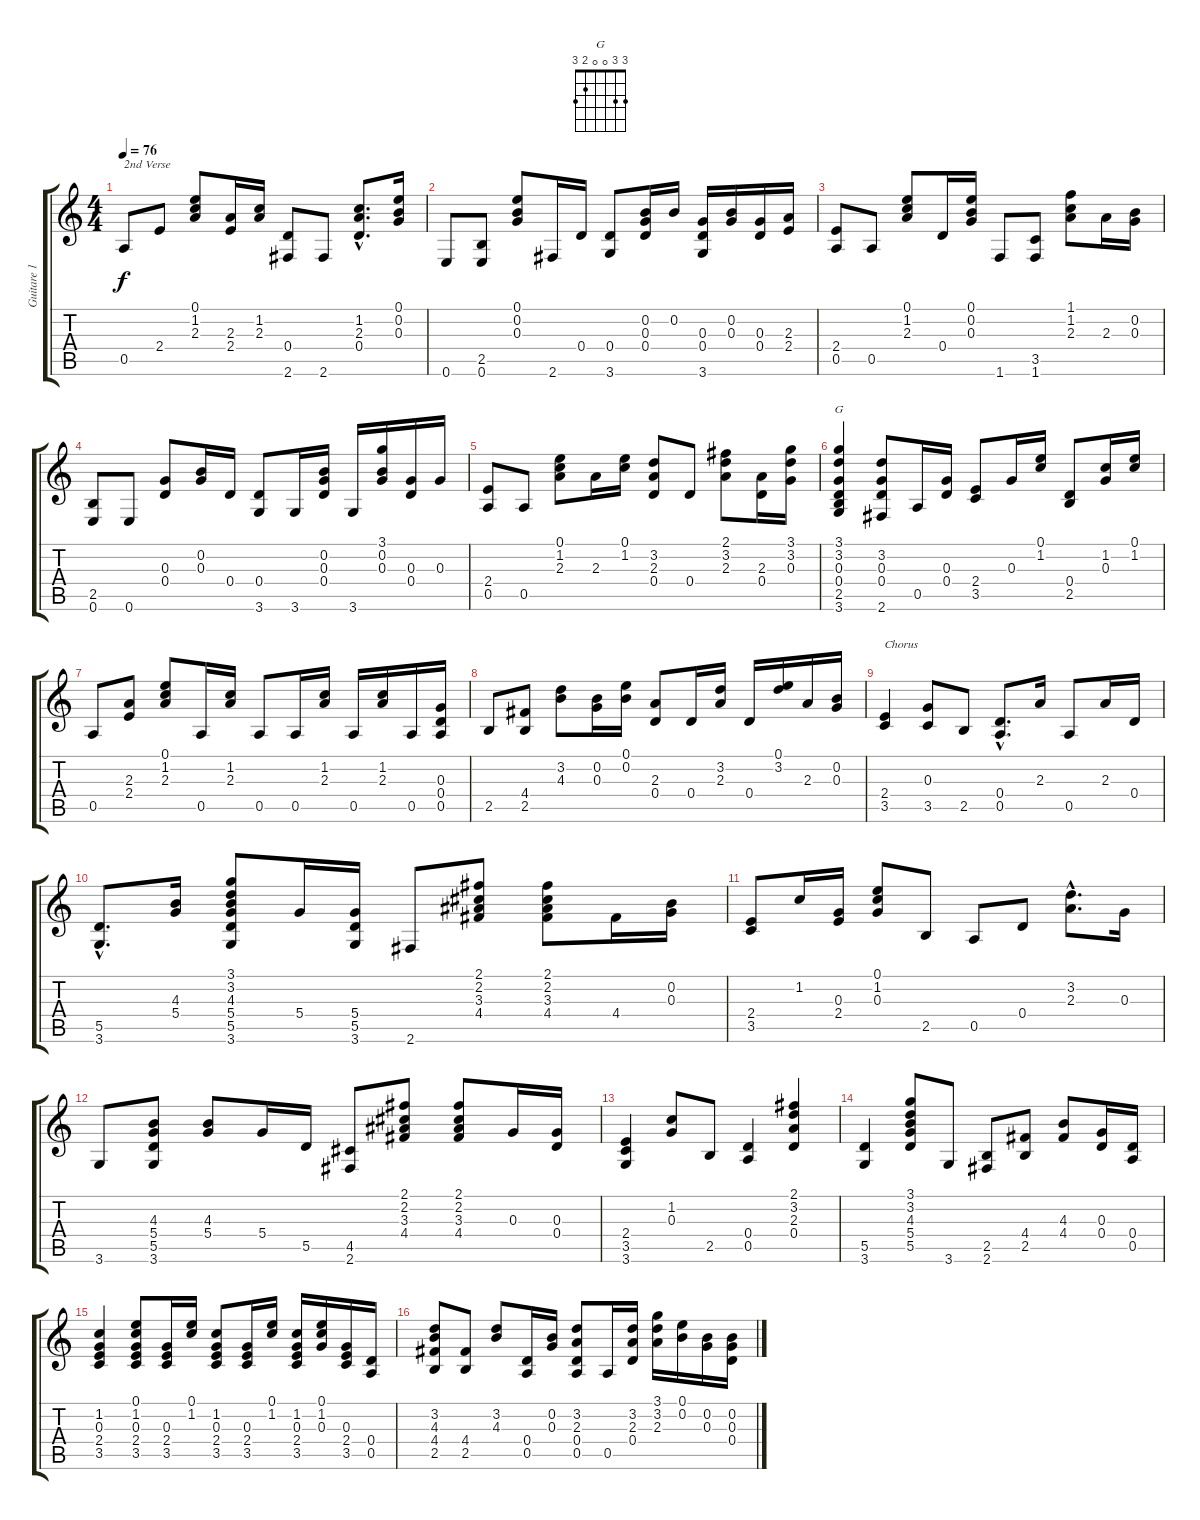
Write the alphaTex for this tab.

\track ("Guitare 1" "Guitare 1") {instrument acousticguitarsteel}
\staff {score tabs}
\tuning (E4 B3 G3 D3 A2 E2) {hide}
\chord ("G" 3 3 0 0 2 3)
\ts (4 4)
\tempo 76
\clef g2
\ks c
0.5.8{txt "2nd Verse" dy f} 2.4.8 (0.1 1.2 2.3).8 (2.3 2.4).16 (1.2 2.3).16 (0.4 2.6).8 2.6.8 (1.2{hac} 2.3{hac} 0.4{hac}).8{d} (0.1 0.2 0.3).16 |
0.6.8 (2.5 0.6).8 (0.1 0.2 0.3).8 2.6.16 0.4.16 (0.4 3.6).8 (0.2 0.3 0.4).16 0.2.16 (0.3 0.4 3.6).16 (0.2 0.3).16 (0.3 0.4).16 (2.3 2.4).16 |
(2.4 0.5).8 0.5.8 (0.1 1.2 2.3).8 0.4.16 (0.1 0.2 0.3).16 1.6.8 (3.5 1.6).8 (1.1 1.2 2.3).8 2.3.16 (0.2 0.3).16 |
(2.5 0.6).8 0.6.8 (0.3 0.4).8 (0.2 0.3).16 0.4.16 (0.4 3.6).8 3.6.16 (0.2 0.3 0.4).16 3.6.16 (3.1 0.2 0.3).16 (0.3 0.4).16 0.3.16 |
(2.4 0.5).8 0.5.8 (0.1 1.2 2.3).8 2.3.16 (0.1 1.2).16 (3.2 2.3 0.4).8 0.4.8 (2.1 3.2 2.3).8 (2.3 0.4).16 (3.1 3.2 0.3).16 |
(3.1 3.2 0.3 0.4 2.5 3.6).4{ch "G"} (3.2 0.3 0.4 2.6).8 0.5.16 (0.3 0.4).16 (2.4 3.5).8 0.3.16 (0.1 1.2).16 (0.4 2.5).8 (1.2 0.3).16 (0.1 1.2).16 |
0.5.8 (2.3 2.4).8 (0.1 1.2 2.3).8 0.5.16 (1.2 2.3).16 0.5.8 0.5.16 (1.2 2.3).16 0.5.16 (1.2 2.3).16 0.5.16 (0.3 0.4 0.5).16 |
2.5.8 (4.4 2.5).8 (3.2 4.3).8 (0.2 0.3).16 (0.1 0.2).16 (2.3 0.4).8 0.4.16 (3.2 2.3).16 0.4.16 (0.1 3.2).16 2.3.16 (0.2 0.3).16 |
(2.4 3.5).4{txt "Chorus"} (0.3 3.5).8 2.5.8 (0.4{hac} 0.5{hac}).8{d} 2.3.16 0.5.8 2.3.16 0.4.16 |
(5.5{hac} 3.6{hac}).8{d} (4.3 5.4).16 (3.1 3.2 4.3 5.4 5.5 3.6).8 5.4.16 (5.4 5.5 3.6).16 2.6.8 (2.1 2.2 3.3 4.4).8 (2.1 2.2 3.3 4.4).8 4.4.16 (0.2 0.3).16 |
(2.4 3.5).8 1.2.16 (0.3 2.4).16 (0.1 1.2 0.3).8 2.5.8 0.5.8 0.4.8 (3.2{hac} 2.3{hac}).8{d} 0.3.16 |
3.6.8 (4.3 5.4 5.5 3.6).8 (4.3 5.4).8 5.4.16 5.5.16 (4.5 2.6).8 (2.1 2.2 3.3 4.4).8 (2.1 2.2 3.3 4.4).8 0.3.16 (0.3 0.4).16 |
(2.4 3.5 3.6).4 (1.2 0.3).8 2.5.8 (0.4 0.5).4 (2.1 3.2 2.3 0.4).4 |
(5.5 3.6).4 (3.1 3.2 4.3 5.4 5.5).8 3.6.8 (2.5 2.6).8 (4.4 2.5).8 (4.3 4.4).8 (0.3 0.4).16 (0.4 0.5).16 |
(1.2 0.3 2.4 3.5).4 (0.1 1.2 0.3 2.4 3.5).8 (0.3 2.4 3.5).16 (0.1 1.2).16 (1.2 0.3 2.4 3.5).8 (0.3 2.4 3.5).16 (0.1 1.2).16 (1.2 0.3 2.4 3.5).16 (0.1 1.2 0.3).16 (0.3 2.4 3.5).16 (0.4 0.5).16 |
(3.2 4.3 4.4 2.5).8 (4.4 2.5).8 (3.2 4.3).8 (0.4 0.5).16 (0.2 0.3).16 (3.2 2.3 0.4 0.5).8 0.5.16 (3.2 2.3 0.4).16 (3.1 3.2 2.3).16 (0.1 0.2).16 (0.2 0.3).16 (0.2 0.3 0.4).16
